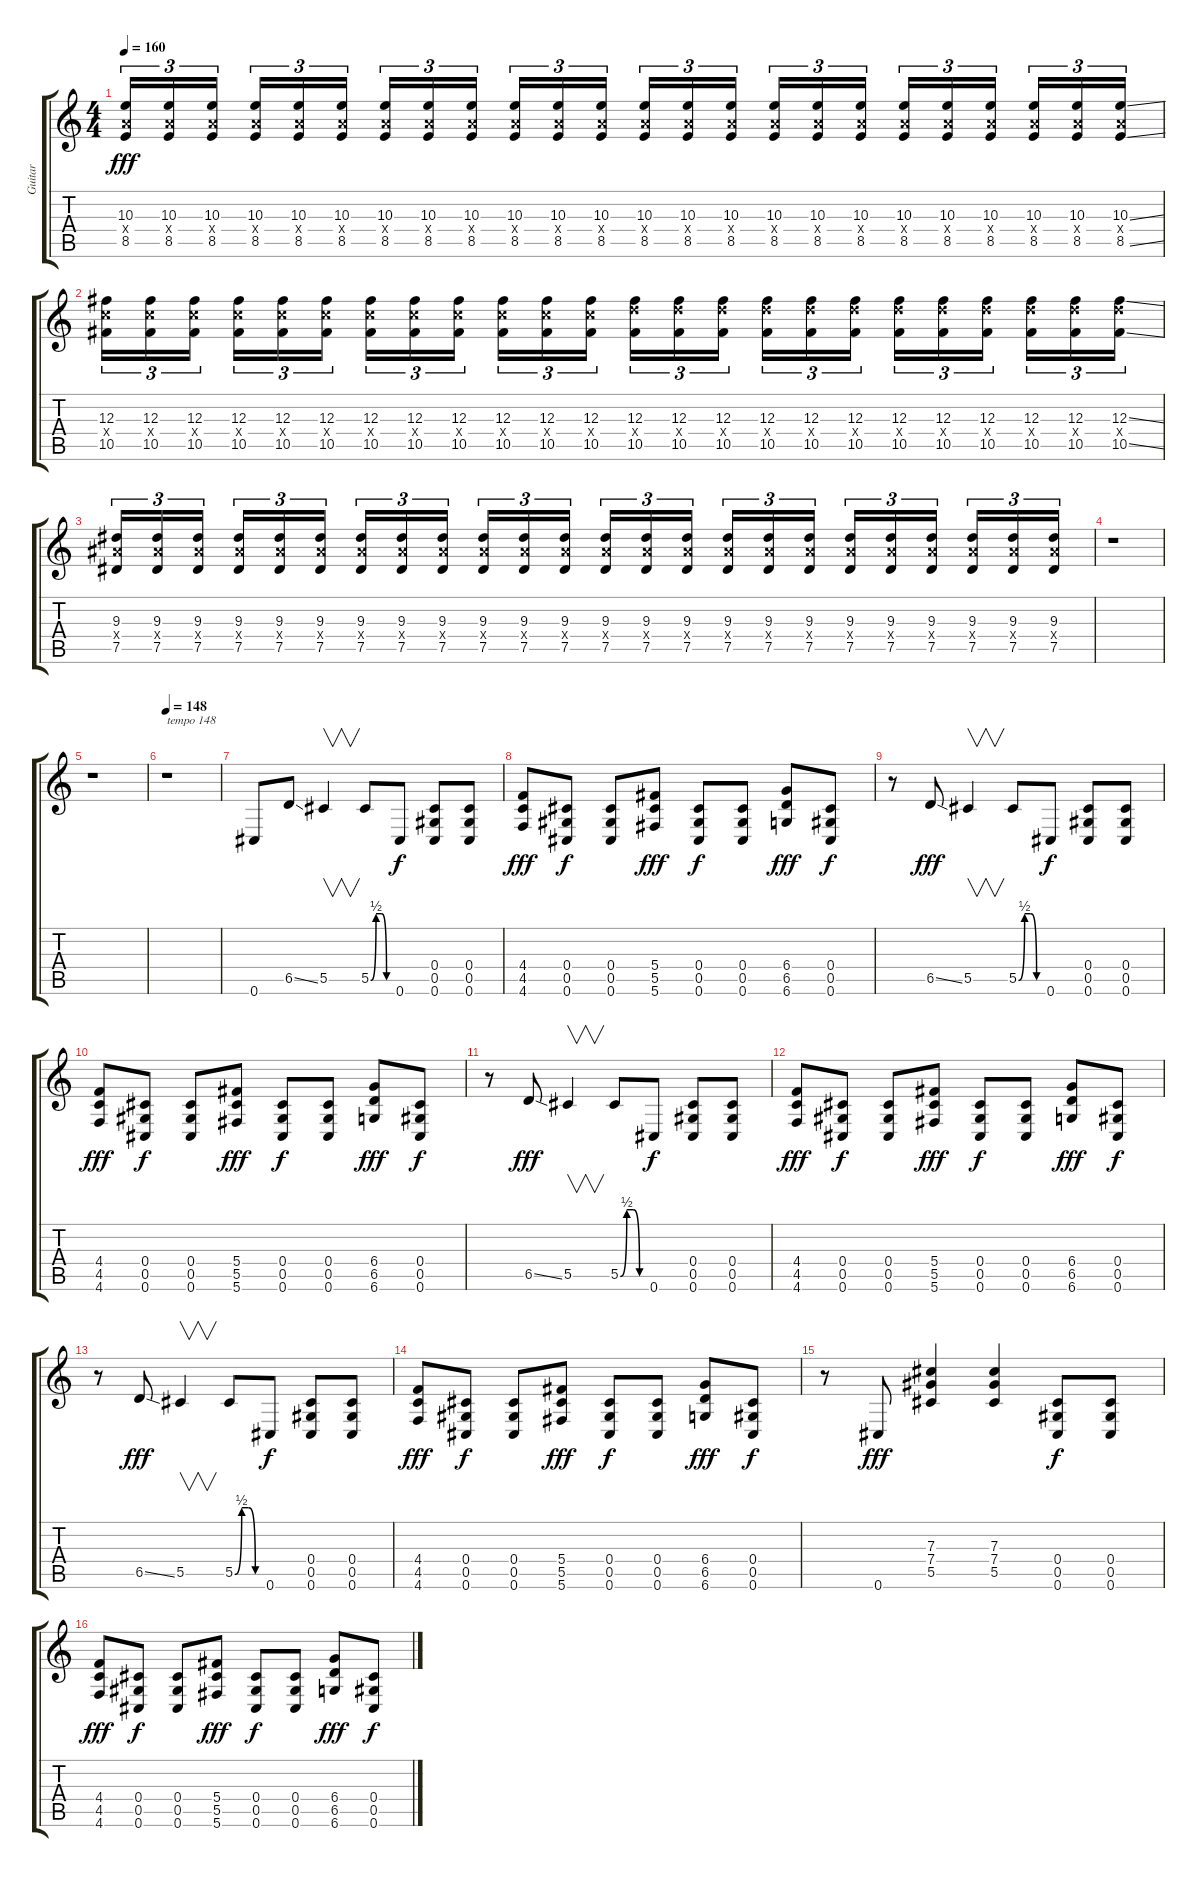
\track ("Guitar" "Guitar") {instrument overdrivenguitar}
\staff {score tabs}
\tuning (Eb4 Bb3 Gb3 Db3 Ab2 Db2) {hide}
\ts (4 4)
\tempo 160
\clef g2
\ks c
(10.3 8.4{x} 8.5).16{tu (3 2) dy fff} (10.3 8.4{x} 8.5).16{tu (3 2)} (10.3 8.4{x} 8.5).16{tu (3 2)} (10.3 8.4{x} 8.5).16{tu (3 2)} (10.3 8.4{x} 8.5).16{tu (3 2)} (10.3 8.4{x} 8.5).16{tu (3 2)} (10.3 8.4{x} 8.5).16{tu (3 2)} (10.3 8.4{x} 8.5).16{tu (3 2)} (10.3 8.4{x} 8.5).16{tu (3 2)} (10.3 8.4{x} 8.5).16{tu (3 2)} (10.3 8.4{x} 8.5).16{tu (3 2)} (10.3 8.4{x} 8.5).16{tu (3 2)} (10.3 8.4{x} 8.5).16{tu (3 2)} (10.3 8.4{x} 8.5).16{tu (3 2)} (10.3 8.4{x} 8.5).16{tu (3 2)} (10.3 8.4{x} 8.5).16{tu (3 2)} (10.3 8.4{x} 8.5).16{tu (3 2)} (10.3 8.4{x} 8.5).16{tu (3 2)} (10.3 8.4{x} 8.5).16{tu (3 2)} (10.3 8.4{x} 8.5).16{tu (3 2)} (10.3 8.4{x} 8.5).16{tu (3 2)} (10.3 8.4{x} 8.5).16{tu (3 2)} (10.3 8.4{x} 8.5).16{tu (3 2)} (10.3{ss} 8.4{x} 8.5{ss}).16{tu (3 2)} |
(12.3 11.4{x} 10.5).16{tu (3 2)} (12.3 11.4{x} 10.5).16{tu (3 2)} (12.3 11.4{x} 10.5).16{tu (3 2)} (12.3 11.4{x} 10.5).16{tu (3 2)} (12.3 11.4{x} 10.5).16{tu (3 2)} (12.3 11.4{x} 10.5).16{tu (3 2)} (12.3 11.4{x} 10.5).16{tu (3 2)} (12.3 11.4{x} 10.5).16{tu (3 2)} (12.3 11.4{x} 10.5).16{tu (3 2)} (12.3 11.4{x} 10.5).16{tu (3 2)} (12.3 11.4{x} 10.5).16{tu (3 2)} (12.3 11.4{x} 10.5).16{tu (3 2)} (12.3 13.4{x} 10.5).16{tu (3 2)} (12.3 13.4{x} 10.5).16{tu (3 2)} (12.3 13.4{x} 10.5).16{tu (3 2)} (12.3 13.4{x} 10.5).16{tu (3 2)} (12.3 13.4{x} 10.5).16{tu (3 2)} (12.3 13.4{x} 10.5).16{tu (3 2)} (12.3 13.4{x} 10.5).16{tu (3 2)} (12.3 13.4{x} 10.5).16{tu (3 2)} (12.3 13.4{x} 10.5).16{tu (3 2)} (12.3 13.4{x} 10.5).16{tu (3 2)} (12.3 13.4{x} 10.5).16{tu (3 2)} (12.3{ss} 13.4{x} 10.5{ss}).16{tu (3 2)} |
(9.3 9.4{x} 7.5).16{tu (3 2)} (9.3 9.4{x} 7.5).16{tu (3 2)} (9.3 9.4{x} 7.5).16{tu (3 2)} (9.3 9.4{x} 7.5).16{tu (3 2)} (9.3 9.4{x} 7.5).16{tu (3 2)} (9.3 9.4{x} 7.5).16{tu (3 2)} (9.3 9.4{x} 7.5).16{tu (3 2)} (9.3 9.4{x} 7.5).16{tu (3 2)} (9.3 9.4{x} 7.5).16{tu (3 2)} (9.3 9.4{x} 7.5).16{tu (3 2)} (9.3 9.4{x} 7.5).16{tu (3 2)} (9.3 9.4{x} 7.5).16{tu (3 2)} (9.3 9.4{x} 7.5).16{tu (3 2)} (9.3 9.4{x} 7.5).16{tu (3 2)} (9.3 9.4{x} 7.5).16{tu (3 2)} (9.3 9.4{x} 7.5).16{tu (3 2)} (9.3 9.4{x} 7.5).16{tu (3 2)} (9.3 9.4{x} 7.5).16{tu (3 2)} (9.3 9.4{x} 7.5).16{tu (3 2)} (9.3 9.4{x} 7.5).16{tu (3 2)} (9.3 9.4{x} 7.5).16{tu (3 2)} (9.3 9.4{x} 7.5).16{tu (3 2)} (9.3 9.4{x} 7.5).16{tu (3 2)} (9.3 9.4{x} 7.5).16{tu (3 2)} |
r.1{volume 13} |
r.1 |
\tempo 148
r.1{txt "tempo 148"} |
0.6.8 6.5{ss}.8 5.5.4{v} 5.5{be (custom 0 0 15 2 30 2 45 0 60 0)}.8 0.6.8{dy f} (0.4 0.5 0.6).8{instrument electricguitarmuted} (0.4 0.5 0.6).8 |
(4.4 4.5 4.6).8{dy fff instrument overdrivenguitar} (0.4 0.5 0.6).8{dy f instrument electricguitarmuted} (0.4 0.5 0.6).8 (5.4 5.5 5.6).8{dy fff instrument overdrivenguitar} (0.4 0.5 0.6).8{dy f instrument electricguitarmuted} (0.4 0.5 0.6).8 (6.4 6.5 6.6).8{dy fff instrument overdrivenguitar} (0.4 0.5 0.6).8{dy f instrument electricguitarmuted} |
r.8{instrument overdrivenguitar} 6.5{ss}.8{dy fff} 5.5.4{v} 5.5{be (custom 0 0 15 2 30 2 45 0 60 0)}.8 0.6.8{dy f} (0.4 0.5 0.6).8{instrument electricguitarmuted} (0.4 0.5 0.6).8 |
(4.4 4.5 4.6).8{dy fff instrument overdrivenguitar} (0.4 0.5 0.6).8{dy f instrument electricguitarmuted} (0.4 0.5 0.6).8 (5.4 5.5 5.6).8{dy fff instrument overdrivenguitar} (0.4 0.5 0.6).8{dy f instrument electricguitarmuted} (0.4 0.5 0.6).8 (6.4 6.5 6.6).8{dy fff instrument overdrivenguitar} (0.4 0.5 0.6).8{dy f instrument electricguitarmuted} |
r.8{instrument overdrivenguitar} 6.5{ss}.8{dy fff} 5.5.4{v} 5.5{be (custom 0 0 15 2 30 2 45 0 60 0)}.8 0.6.8{dy f} (0.4 0.5 0.6).8{instrument electricguitarmuted} (0.4 0.5 0.6).8 |
(4.4 4.5 4.6).8{dy fff instrument overdrivenguitar} (0.4 0.5 0.6).8{dy f instrument electricguitarmuted} (0.4 0.5 0.6).8 (5.4 5.5 5.6).8{dy fff instrument overdrivenguitar} (0.4 0.5 0.6).8{dy f instrument electricguitarmuted} (0.4 0.5 0.6).8 (6.4 6.5 6.6).8{dy fff instrument overdrivenguitar} (0.4 0.5 0.6).8{dy f instrument electricguitarmuted} |
r.8{instrument overdrivenguitar} 6.5{ss}.8{dy fff} 5.5.4{v} 5.5{be (custom 0 0 15 2 30 2 45 0 60 0)}.8 0.6.8{dy f} (0.4 0.5 0.6).8{instrument electricguitarmuted} (0.4 0.5 0.6).8 |
(4.4 4.5 4.6).8{dy fff instrument overdrivenguitar} (0.4 0.5 0.6).8{dy f instrument electricguitarmuted} (0.4 0.5 0.6).8 (5.4 5.5 5.6).8{dy fff instrument overdrivenguitar} (0.4 0.5 0.6).8{dy f instrument electricguitarmuted} (0.4 0.5 0.6).8 (6.4 6.5 6.6).8{dy fff instrument overdrivenguitar} (0.4 0.5 0.6).8{dy f instrument electricguitarmuted} |
r.8{instrument overdrivenguitar} 0.6.8{dy fff} (7.3 7.4 5.5).4 (7.3 7.4 5.5).4 (0.4 0.5 0.6).8{dy f} (0.4 0.5 0.6).8 |
(4.4 4.5 4.6).8{dy fff} (0.4 0.5 0.6).8{dy f} (0.4 0.5 0.6).8 (5.4 5.5 5.6).8{dy fff} (0.4 0.5 0.6).8{dy f} (0.4 0.5 0.6).8 (6.4 6.5 6.6).8{dy fff} (0.4 0.5 0.6).8{dy f}
